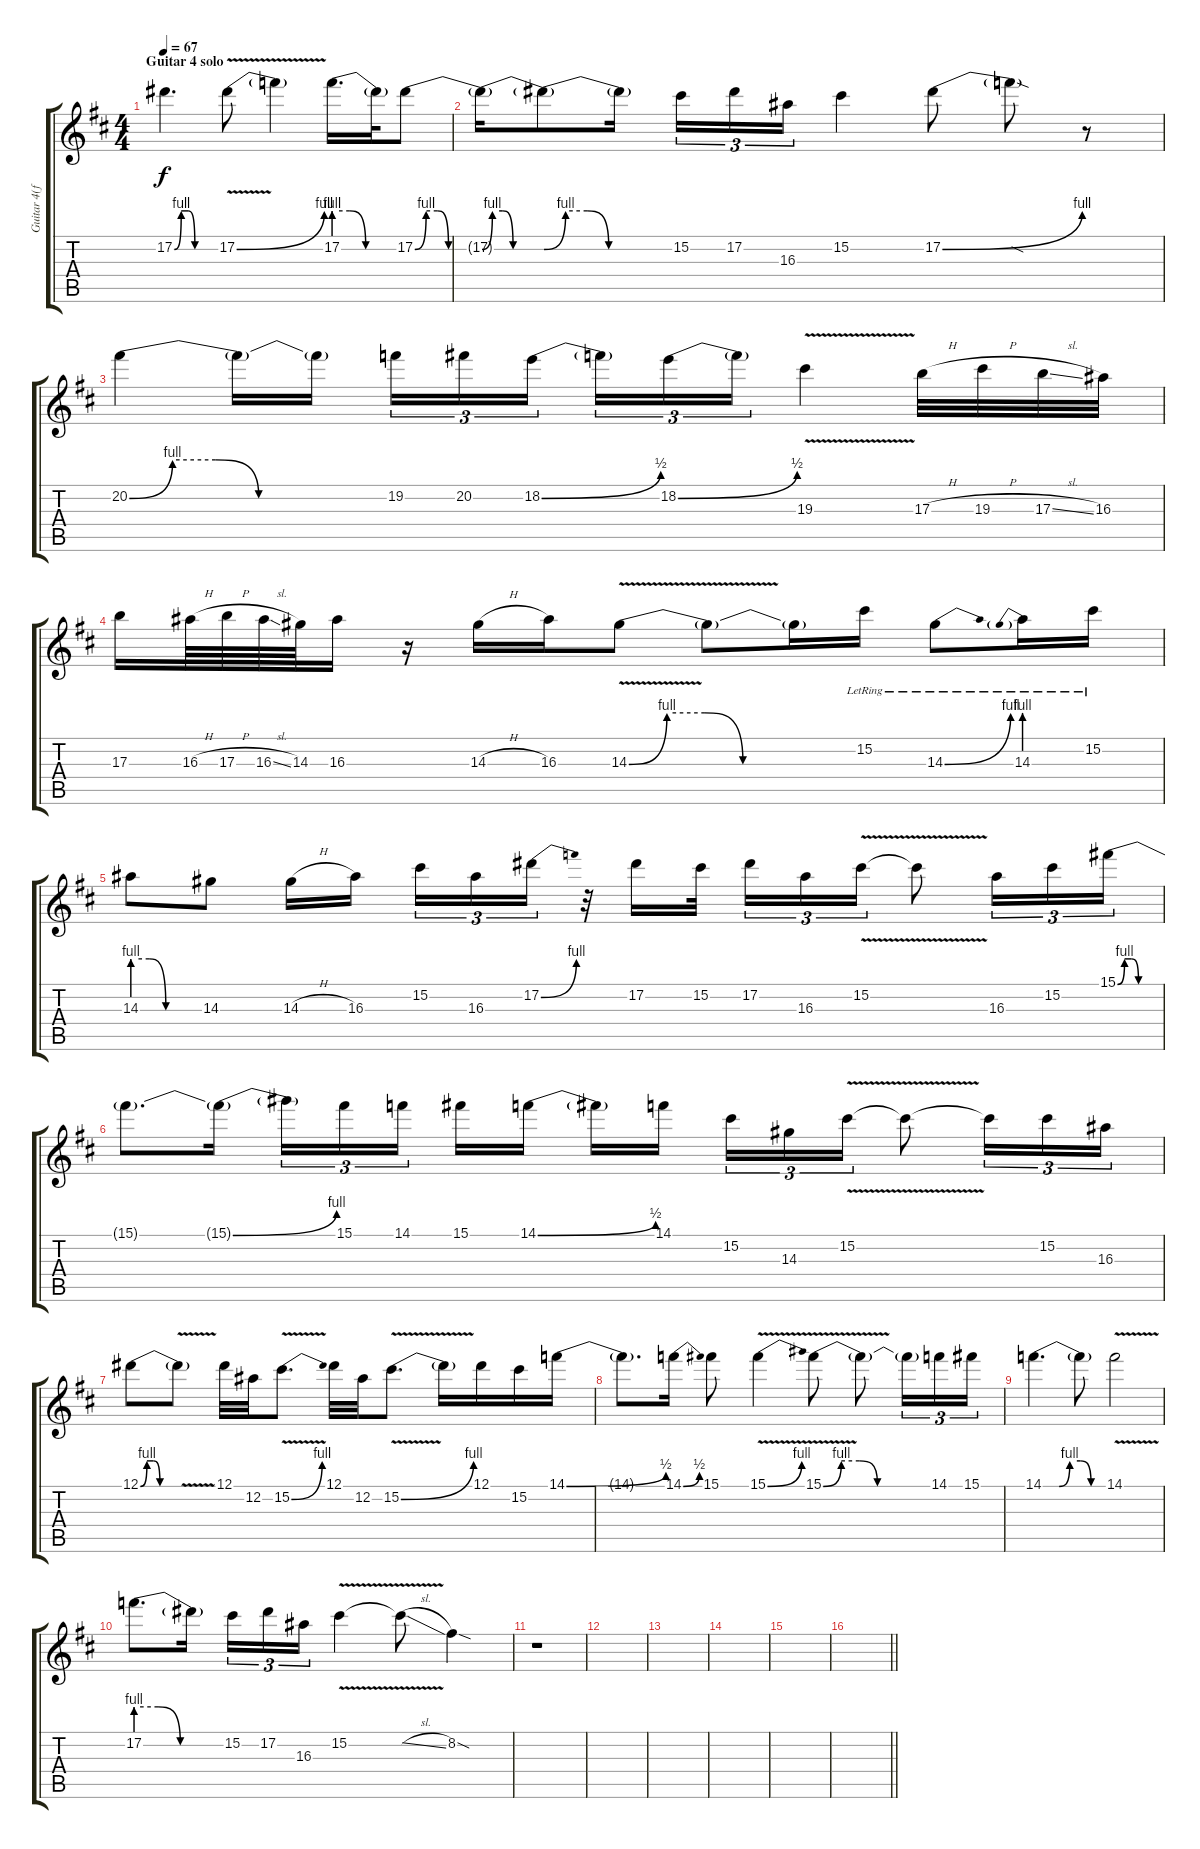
\track ("Guitar 4(fills)" "Guitar 4(f") {instrument distortionguitar}
\staff {score tabs}
\tuning (Eb4 Bb3 Gb3 Db3 Ab2 Eb2) {hide}
\ts (4 4)
\section ("" "Guitar 4 solo")
\tempo 67
\clef g2
\ks d
17.2{be (custom 0 0 10 4 20 4 30 0 60 0)}.4{d dy f} 17.2{be (bend 0 0 60 4) v}.8 17.2{t}.4 17.2{be (custom 0 4 15 4 30 0 60 0)}.16{d} 17.2{t}.32 17.2{be (custom 0 0 10 4 20 4 30 0 60 0)}.8 |
17.2{be (custom 0 0 10 4 20 4 30 0 60 0) t}.16 17.2{be (custom 0 0 10 4 20 4 30 0 60 0) t}.8 17.2{t}.16 15.2.16{tu (3 2)} 17.2.16{tu (3 2)} 16.3.16{tu (3 2)} 15.2.4 17.2{be (bend 0 0 60 4)}.8 17.2{sod t}.8 r.8 |
20.2{be (custom 0 0 10 4 20 4 30 0 60 0)}.4 20.2{t}.16 20.2{t}.16{beam splitsecondary} 19.2.16{tu (3 2)} 20.2.16{tu (3 2)} 18.2{be (bend 0 0 60 2)}.16{tu (3 2)} 18.2{t}.16{tu (3 2)} 18.2{be (bend 0 0 60 2)}.16{tu (3 2)} 18.2{t}.16{tu (3 2)} 19.3{v}.4 17.3{h}.32 19.3{h}.32 17.3{sl}.32 16.3.32 |
17.3.16 16.3{h}.64 17.3{h}.64 16.3{sl}.64 14.3.64 16.3.16 r.16 14.3{h}.16 16.3.16 14.3{be (custom 0 0 10 4 20 4 30 0 60 0) v}.8 14.3{t}.8 14.3{t}.16 15.2{lr}.16 14.3{be (bend 0 0 60 4) lr}.8 14.3{be (prebend 0 4 60 4) lr}.16 15.2{lr}.16 |
14.3{be (custom 0 4 15 4 30 0 60 0)}.8 14.3.8 14.3{h}.16 16.3.16{beam splitsecondary} 15.2.16{tu (3 2)} 16.3.16{tu (3 2)} 17.2{be (bend 0 0 60 4)}.16{tu (3 2)} r.32 17.2.16 15.2.32{beam splitsecondary} 17.2.16{tu (3 2)} 16.3.16{tu (3 2)} 15.2{v}.16{tu (3 2)} 15.2{t}.8 16.3.16{tu (3 2)} 15.2.16{tu (3 2)} 15.1{be (custom 0 0 10 4 20 4 30 0 60 0)}.16{tu (3 2)} |
15.1{t}.8{d} 15.1{be (bend 0 0 60 4) t}.16 15.1{t}.16{tu (3 2)} 15.1.16{tu (3 2)} 14.1.16{tu (3 2) beam splitsecondary} 15.1.16 14.1{be (bend 0 0 60 2)}.16 14.1{t}.16 14.1.16{beam splitsecondary} 15.2.16{tu (3 2)} 14.3.16{tu (3 2)} 15.2{v}.16{tu (3 2)} 15.2{t}.8 15.2{t}.16{tu (3 2)} 15.2.16{tu (3 2)} 16.3.16{tu (3 2)} |
12.1{be (custom 0 0 10 4 20 4 30 0 60 0)}.8 12.1{v t}.8 12.1.32 12.2.32 15.2{be (bend 0 0 60 4) v}.8{d} 12.1.32 12.2.32 15.2{be (bend 0 0 60 4) v}.8{d} 15.2{t}.16 12.1.16 15.2.16 14.1{be (bend 0 0 60 2)}.16 |
14.1{t}.8{d} 14.1{be (bend 0 0 60 2)}.16 15.1.8 15.1{be (bend 0 0 60 4) v}.4 15.1{be (custom 0 0 10 4 20 4 30 0 60 0) v}.8 15.1{t}.8 15.1{t}.16{tu (3 2)} 14.1.16{tu (3 2)} 15.1.16{tu (3 2)} |
14.1{be (custom 0 0 15 0 25 4 35 4 45 0 60 0)}.4{d} 14.1{t}.8 14.1{v}.2 |
17.2{be (custom 0 4 15 4 30 0 60 0)}.8{d} 17.2{t}.16 15.2.16{tu (3 2)} 17.2.16{tu (3 2)} 16.3.16{tu (3 2)} 15.2{v}.4 15.2{sl t}.8 8.2{sod}.4 |
r.1 |
|
|
|
|
\barLineRight lightlight
